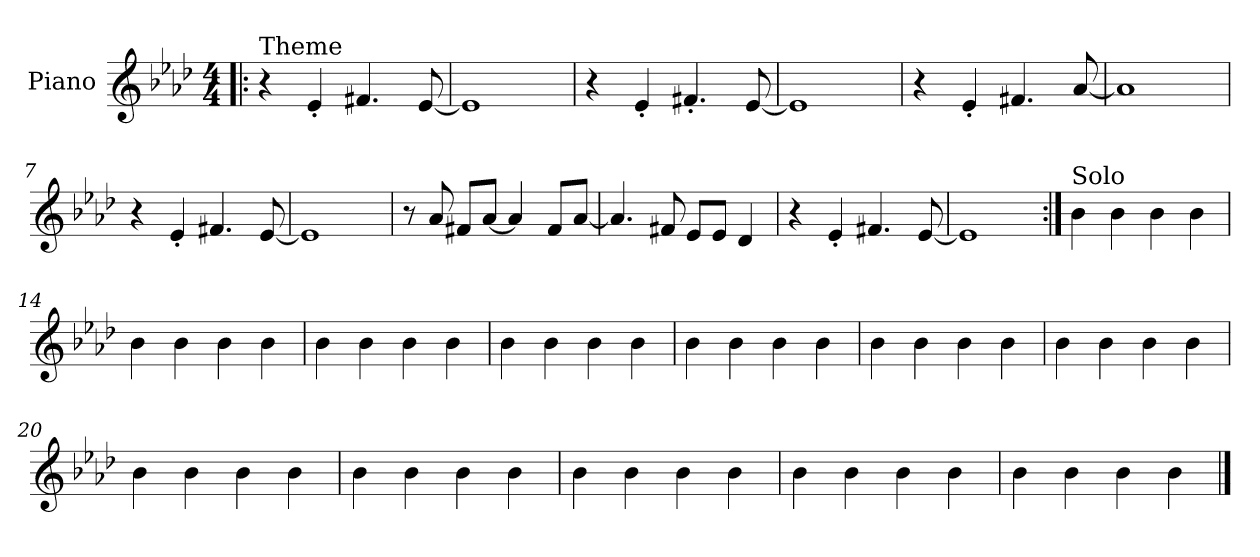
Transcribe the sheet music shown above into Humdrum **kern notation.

**kern
*part1
*staff1
*I"Piano
*I'Pno
*clefG2
*k[b-e-a-d-]
*A-:
*M4/4
=1!|:
!LO:TX:a:t=Theme
4r
4e-'/
4.f#X/
[8e-/
=2
1e-]
=3
4r
4e-'/
4.f#X'/
[8e-/
=4
1e-]
!!LO:LB:g=z
=5
4r
4e-'/
4.f#X/
[8a-/
=6
1a-]
=7
4r
4e-'/
4.f#X/
[8e-/
=8
1e-]
!!LO:LB:g=z
=9
8r
8a-/
8f#X/L
[8a-/J
4a-/]
8f#/L
[8a-/J
=10
4.a-/]
8f#X/
8e-/L
8e-/J
4d-/
=11
4r
4e-'/
4.f#X/
[8e-/
=12
1e-]
!!LO:LB:g=z
=13:|!
!LO:TX:a:t=Solo
4b-
4b-
4b-
4b-
=14
4b-
4b-
4b-
4b-
=15
4b-
4b-
4b-
4b-
=16
4b-
4b-
4b-
4b-
!!LO:LB:g=z
=17
4b-
4b-
4b-
4b-
=18
4b-
4b-
4b-
4b-
=19
4b-
4b-
4b-
4b-
=20
4b-
4b-
4b-
4b-
!!LO:LB:g=z
=21
4b-
4b-
4b-
4b-
=22
4b-
4b-
4b-
4b-
=23
4b-
4b-
4b-
4b-
=24
4b-
4b-
4b-
4b-
==
*-
